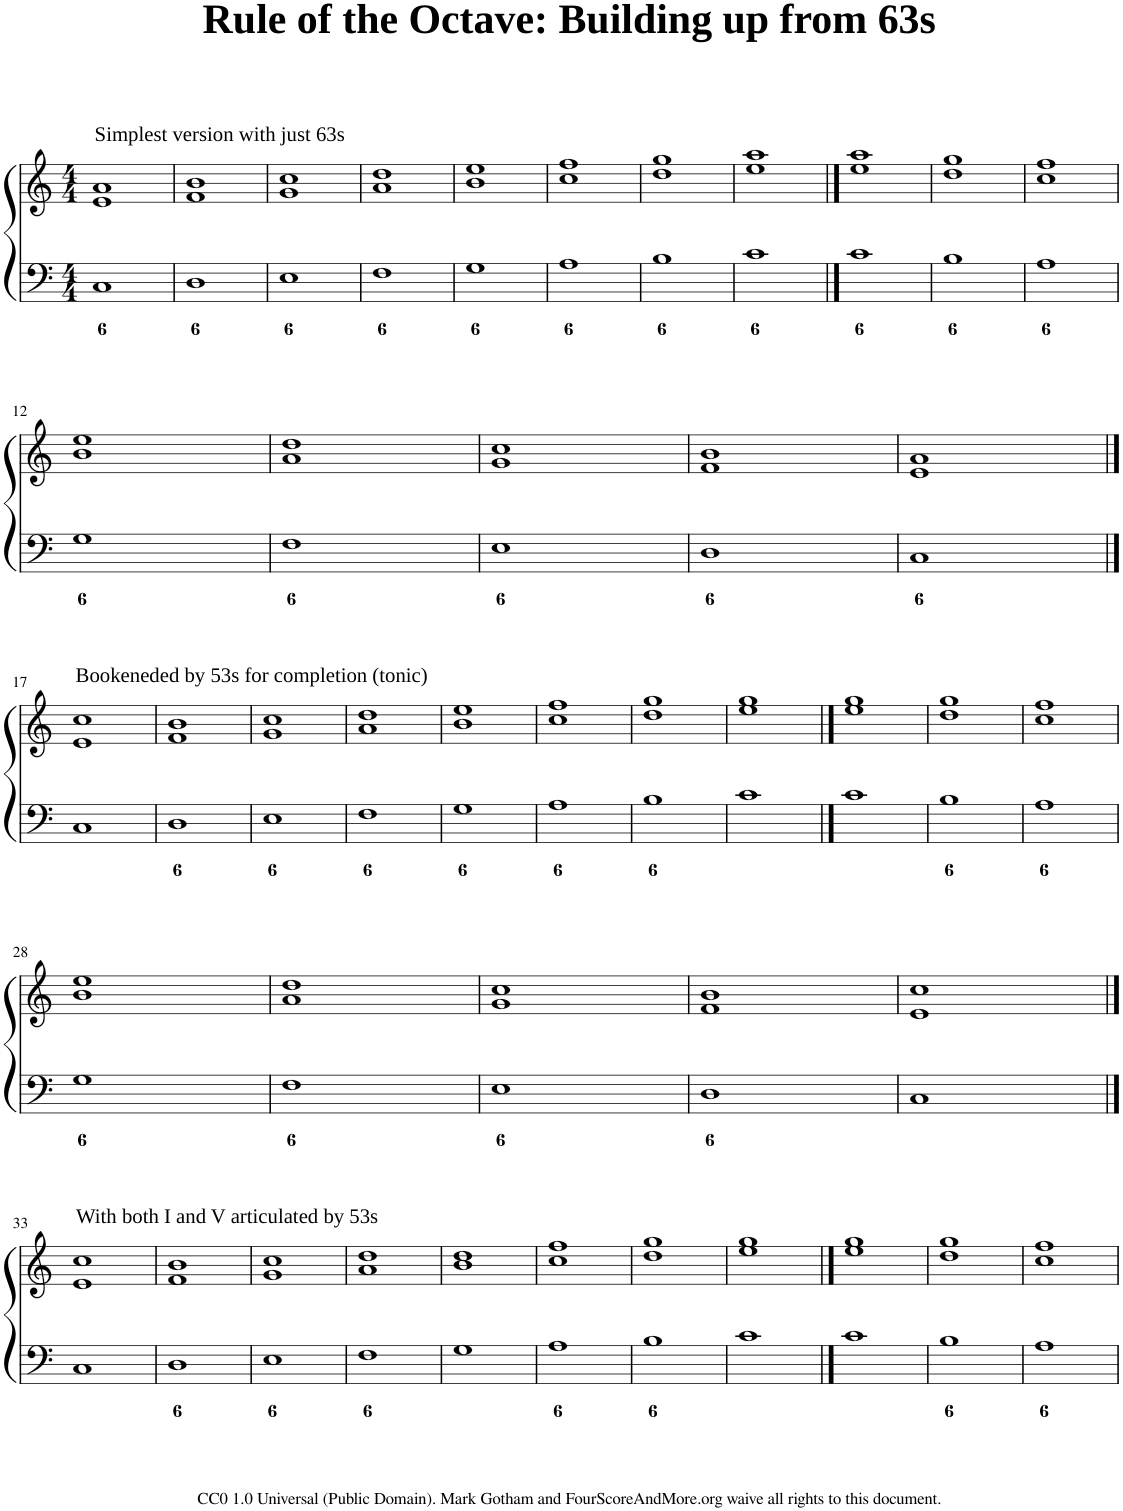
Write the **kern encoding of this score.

**kern	**kern
*part1	*part1
*staff2	*staff1
*I"Piano	*
*I'Pno.	*
*clefF4	*clefG2
*k[]	*k[]
*M4/4	*M4/4
=1	=1
!	!LO:TX:a:t=Simplest version with just 63s
1C	1e 1a
=2	=2
1D	1f 1b
=3	=3
1E	1g 1cc
=4	=4
1F	1a 1dd
=5	=5
1G	1b 1ee
=6	=6
1A	1cc 1ff
=7	=7
1B	1dd 1gg
=8	=8
1c	1ee 1aa
==9	==9
1c	1ee 1aa
=10	=10
1B	1dd 1gg
=11	=11
1A	1cc 1ff
!!LO:LB:g=z
=12	=12
1G	1b 1ee
=13	=13
1F	1a 1dd
=14	=14
1E	1g 1cc
=15	=15
1D	1f 1b
=16	=16
1C	1e 1a
!!LO:LB:g=z
==17	==17
!	!LO:TX:a:t=Bookeneded by 53s for completion (tonic)
1C	1e 1cc
=18	=18
1D	1f 1b
=19	=19
1E	1g 1cc
=20	=20
1F	1a 1dd
=21	=21
1G	1b 1ee
=22	=22
1A	1cc 1ff
=23	=23
1B	1dd 1gg
=24	=24
1c	1ee 1gg
==25	==25
1c	1ee 1gg
=26	=26
1B	1dd 1gg
=27	=27
1A	1cc 1ff
!!LO:LB:g=z
=28	=28
1G	1b 1ee
=29	=29
1F	1a 1dd
=30	=30
1E	1g 1cc
=31	=31
1D	1f 1b
=32	=32
1C	1e 1cc
!!LO:LB:g=z
==33	==33
!	!LO:TX:a:t=With both I and V articulated by 53s
1C	1e 1cc
=34	=34
1D	1f 1b
=35	=35
1E	1g 1cc
=36	=36
1F	1a 1dd
=37	=37
1G	1b 1dd
=38	=38
1A	1cc 1ff
=39	=39
1B	1dd 1gg
=40	=40
1c	1ee 1gg
==41	==41
1c	1ee 1gg
=42	=42
1B	1dd 1gg
=43	=43
1A	1cc 1ff
=	=
*-	*-
